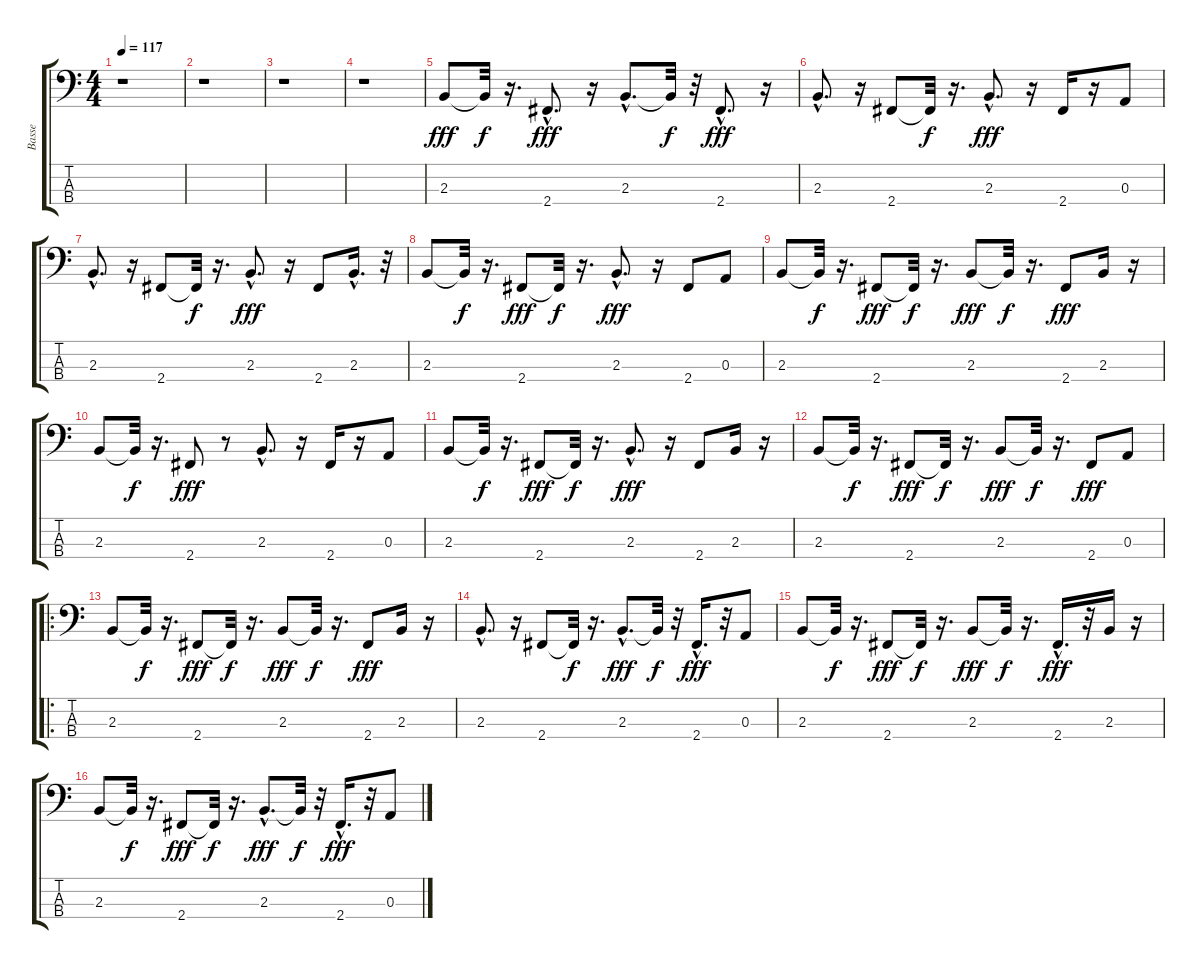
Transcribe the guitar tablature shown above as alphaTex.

\track ("Basse" "Basse") {instrument electricbassfinger}
\staff {score tabs}
\tuning (G2 D2 A1 E1) {hide}
\ts (4 4)
\tempo 117
\clef f4
\ks c
r.1{dy fff instrument electricbassfinger} |
r.1 |
r.1 |
r.1 |
2.3.8 2.3{t}.32{dy f} r.16{d} 2.4{hac}.8{d dy fff} r.16 2.3{hac}.8{d} 2.3{t}.32{dy f} r.32 2.4{hac}.8{d dy fff} r.16 |
2.3{hac}.8{d} r.16 2.4.8 2.4{t}.32{dy f} r.16{d} 2.3{hac}.8{d dy fff} r.16 2.4.16 r.16 0.3.8 |
2.3{hac}.8{d} r.16 2.4.8 2.4{t}.32{dy f} r.16{d} 2.3{hac}.8{d dy fff} r.16 2.4.8 2.3{hac}.16{d} r.32 |
2.3.8 2.3{t}.32{dy f} r.16{d} 2.4.8{dy fff} 2.4{t}.32{dy f} r.16{d} 2.3{hac}.8{d dy fff} r.16 2.4.8 0.3.8 |
2.3.8 2.3{t}.32{dy f} r.16{d} 2.4.8{dy fff} 2.4{t}.32{dy f} r.16{d} 2.3.8{dy fff} 2.3{t}.32{dy f} r.16{d} 2.4.8{dy fff} 2.3.16 r.16 |
2.3.8 2.3{t}.32{dy f} r.16{d} 2.4.8{dy fff} r.8 2.3{hac}.8{d} r.16 2.4.16 r.16 0.3.8 |
2.3.8 2.3{t}.32{dy f} r.16{d} 2.4.8{dy fff} 2.4{t}.32{dy f} r.16{d} 2.3{hac}.8{d dy fff} r.16 2.4.8 2.3.16 r.16 |
2.3.8 2.3{t}.32{dy f} r.16{d} 2.4.8{dy fff} 2.4{t}.32{dy f} r.16{d} 2.3.8{dy fff} 2.3{t}.32{dy f} r.16{d} 2.4.8{dy fff} 0.3.8 |
\ro
2.3.8 2.3{t}.32{dy f} r.16{d} 2.4.8{dy fff} 2.4{t}.32{dy f} r.16{d} 2.3.8{dy fff} 2.3{t}.32{dy f} r.16{d} 2.4.8{dy fff} 2.3.16 r.16 |
2.3{hac}.8{d} r.16 2.4.8 2.4{t}.32{dy f} r.16{d} 2.3{hac}.8{d dy fff} 2.3{t}.32{dy f} r.32 2.4{hac}.16{d dy fff} r.32 0.3.8 |
2.3.8 2.3{t}.32{dy f} r.16{d} 2.4.8{dy fff} 2.4{t}.32{dy f} r.16{d} 2.3.8{dy fff} 2.3{t}.32{dy f} r.16{d} 2.4{hac}.16{d dy fff} r.32 2.3.16 r.16 |
2.3.8 2.3{t}.32{dy f} r.16{d} 2.4.8{dy fff} 2.4{t}.32{dy f} r.16{d} 2.3{hac}.8{d dy fff} 2.3{t}.32{dy f} r.32 2.4{hac}.16{d dy fff} r.32 0.3.8
